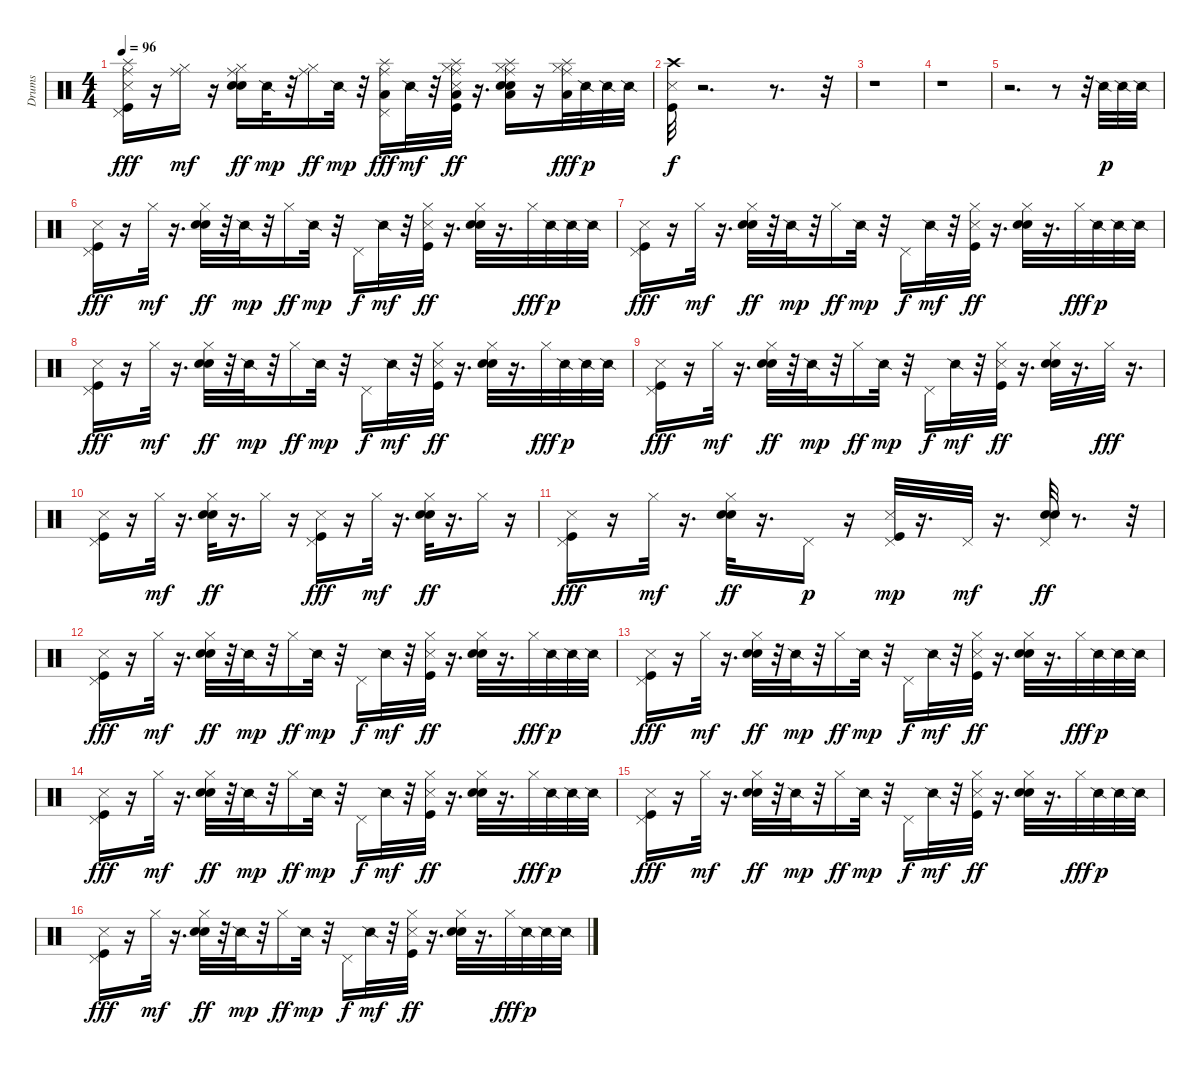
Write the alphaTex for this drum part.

\track ("Drums" "Drums") {instrument percussion}
\staff {score}
\articulation defaults
\ts (4 4)
\tempo 96
\clef neutral
\ks c
("Ride (middle)" "Splash (hit)" "Metronome (hit)" "Kick (hit)" "Pedal Hi-Hat (hit)").16{dy fff} r.16 ("Ride (middle)" "Hi-Hat (closed)").16{dy mf} r.16 ("Ride (middle)" "Electric Snare (hit)" "Metronome (bell)" "Hi-Hat (closed)").16{dy ff} "Snare (side stick) 2".32{dy mp} r.32 ("Ride (middle)" "Hi-Hat (closed)").16{dy ff} "Snare (side stick) 2".32{dy mp} r.32 ("Ride (middle)" "Splash (hit)" "Low Tom (hit)" "Pedal Hi-Hat (hit)").16{dy fff} "Snare (side stick) 2".32{dy mf} r.32 ("Ride (middle)" "Splash (hit)" "Metronome (hit)" "Kick (hit)" "Low Tom (hit)" "Hi-Hat (closed)").32{dy ff} r.16{d} ("Ride (middle)" "Splash (hit)" "Electric Snare (hit)" "Metronome (bell)" "Low Tom (hit)" "Hi-Hat (closed)").16 r.16 ("Ride (middle)" "Splash (hit)" "Low Tom (hit)" "Hi-Hat (closed)").32{dy fff} "Snare (side stick) 2".32{dy p} "Snare (side stick) 2".32 "Snare (side stick) 2".32 |
("Crash high (hit)" "Metronome (hit)" "Kick (hit)").32{dy f} r.2{d} r.8{d} r.32 |
r.1 |
r.1 |
r.2{d} r.8 r.32 "Snare (side stick) 2".32{dy p} "Snare (side stick) 2".32 "Snare (side stick) 2".32 |
("Metronome (hit)" "Kick (hit)" "Pedal Hi-Hat (hit)").16{dy fff} r.16 "Hi-Hat (closed)".32{dy mf} r.16{d} ("Electric Snare (hit)" "Metronome (bell)" "Hi-Hat (closed)").32{dy ff} r.32 "Snare (side stick) 2".32{dy mp} r.32 "Hi-Hat (closed)".16{dy ff} "Snare (side stick) 2".32{dy mp} r.32 "Pedal Hi-Hat (hit)".16{dy f} "Snare (side stick) 2".32{dy mf} r.32 ("Metronome (hit)" "Kick (hit)" "Hi-Hat (closed)").32{dy ff} r.16{d} ("Electric Snare (hit)" "Metronome (bell)" "Hi-Hat (closed)").32 r.16{d} "Hi-Hat (closed)".32{dy fff} "Snare (side stick) 2".32{dy p} "Snare (side stick) 2".32 "Snare (side stick) 2".32 |
("Metronome (hit)" "Kick (hit)" "Pedal Hi-Hat (hit)").16{dy fff} r.16 "Hi-Hat (closed)".32{dy mf} r.16{d} ("Electric Snare (hit)" "Metronome (bell)" "Hi-Hat (closed)").32{dy ff} r.32 "Snare (side stick) 2".32{dy mp} r.32 "Hi-Hat (closed)".16{dy ff} "Snare (side stick) 2".32{dy mp} r.32 "Pedal Hi-Hat (hit)".16{dy f} "Snare (side stick) 2".32{dy mf} r.32 ("Metronome (hit)" "Kick (hit)" "Hi-Hat (closed)").32{dy ff} r.16{d} ("Electric Snare (hit)" "Metronome (bell)" "Hi-Hat (closed)").32 r.16{d} "Hi-Hat (closed)".32{dy fff} "Snare (side stick) 2".32{dy p} "Snare (side stick) 2".32 "Snare (side stick) 2".32 |
("Metronome (hit)" "Kick (hit)" "Pedal Hi-Hat (hit)").16{dy fff} r.16 "Hi-Hat (closed)".32{dy mf} r.16{d} ("Electric Snare (hit)" "Metronome (bell)" "Hi-Hat (closed)").32{dy ff} r.32 "Snare (side stick) 2".32{dy mp} r.32 "Hi-Hat (closed)".16{dy ff} "Snare (side stick) 2".32{dy mp} r.32 "Pedal Hi-Hat (hit)".16{dy f} "Snare (side stick) 2".32{dy mf} r.32 ("Metronome (hit)" "Kick (hit)" "Hi-Hat (closed)").32{dy ff} r.16{d} ("Electric Snare (hit)" "Metronome (bell)" "Hi-Hat (closed)").32 r.16{d} "Hi-Hat (closed)".32{dy fff} "Snare (side stick) 2".32{dy p} "Snare (side stick) 2".32 "Snare (side stick) 2".32 |
("Metronome (hit)" "Kick (hit)" "Pedal Hi-Hat (hit)").16{dy fff} r.16 "Hi-Hat (closed)".32{dy mf} r.16{d} ("Electric Snare (hit)" "Metronome (bell)" "Hi-Hat (closed)").32{dy ff} r.32 "Snare (side stick) 2".32{dy mp} r.32 "Hi-Hat (closed)".16{dy ff} "Snare (side stick) 2".32{dy mp} r.32 "Pedal Hi-Hat (hit)".16{dy f} "Snare (side stick) 2".32{dy mf} r.32 ("Metronome (hit)" "Kick (hit)" "Hi-Hat (closed)").32{dy ff} r.16{d} ("Electric Snare (hit)" "Metronome (bell)" "Hi-Hat (closed)").32 r.16{d} "Hi-Hat (closed)".32{dy fff} r.16{d} |
("Metronome (hit)" "Kick (hit)" "Pedal Hi-Hat (hit)").16 r.16 "Hi-Hat (closed)".32{dy mf} r.16{d} ("Electric Snare (hit)" "Metronome (bell)" "Hi-Hat (closed)").32{dy ff} r.16{d} "Hi-Hat (closed)".16 r.16 ("Metronome (hit)" "Kick (hit)" "Pedal Hi-Hat (hit)").16{dy fff} r.16 "Hi-Hat (closed)".32{dy mf} r.16{d} ("Electric Snare (hit)" "Metronome (bell)" "Hi-Hat (closed)").32{dy ff} r.16{d} "Hi-Hat (closed)".16 r.16 |
("Metronome (hit)" "Kick (hit)" "Pedal Hi-Hat (hit)").16{dy fff} r.16 "Hi-Hat (closed)".32{dy mf} r.16{d} ("Electric Snare (hit)" "Metronome (bell)" "Hi-Hat (closed)").32{dy ff} r.16{d} "Pedal Hi-Hat (hit)".16{dy p} r.16 ("Metronome (hit)" "Kick (hit)" "Pedal Hi-Hat (hit)").32{dy mp} r.16{d} "Pedal Hi-Hat (hit)".32{dy mf} r.16{d} ("Electric Snare (hit)" "Metronome (bell)" "Pedal Hi-Hat (hit)").32{dy ff} r.8{d} r.32 |
("Metronome (hit)" "Kick (hit)" "Pedal Hi-Hat (hit)").16{dy fff} r.16 "Hi-Hat (closed)".32{dy mf} r.16{d} ("Electric Snare (hit)" "Metronome (bell)" "Hi-Hat (closed)").32{dy ff} r.32 "Snare (side stick) 2".32{dy mp} r.32 "Hi-Hat (closed)".16{dy ff} "Snare (side stick) 2".32{dy mp} r.32 "Pedal Hi-Hat (hit)".16{dy f} "Snare (side stick) 2".32{dy mf} r.32 ("Metronome (hit)" "Kick (hit)" "Hi-Hat (closed)").32{dy ff} r.16{d} ("Electric Snare (hit)" "Metronome (bell)" "Hi-Hat (closed)").32 r.16{d} "Hi-Hat (closed)".32{dy fff} "Snare (side stick) 2".32{dy p} "Snare (side stick) 2".32 "Snare (side stick) 2".32 |
("Metronome (hit)" "Kick (hit)" "Pedal Hi-Hat (hit)").16{dy fff} r.16 "Hi-Hat (closed)".32{dy mf} r.16{d} ("Electric Snare (hit)" "Metronome (bell)" "Hi-Hat (closed)").32{dy ff} r.32 "Snare (side stick) 2".32{dy mp} r.32 "Hi-Hat (closed)".16{dy ff} "Snare (side stick) 2".32{dy mp} r.32 "Pedal Hi-Hat (hit)".16{dy f} "Snare (side stick) 2".32{dy mf} r.32 ("Metronome (hit)" "Kick (hit)" "Hi-Hat (closed)").32{dy ff} r.16{d} ("Electric Snare (hit)" "Metronome (bell)" "Hi-Hat (closed)").32 r.16{d} "Hi-Hat (closed)".32{dy fff} "Snare (side stick) 2".32{dy p} "Snare (side stick) 2".32 "Snare (side stick) 2".32 |
("Metronome (hit)" "Kick (hit)" "Pedal Hi-Hat (hit)").16{dy fff} r.16 "Hi-Hat (closed)".32{dy mf} r.16{d} ("Electric Snare (hit)" "Metronome (bell)" "Hi-Hat (closed)").32{dy ff} r.32 "Snare (side stick) 2".32{dy mp} r.32 "Hi-Hat (closed)".16{dy ff} "Snare (side stick) 2".32{dy mp} r.32 "Pedal Hi-Hat (hit)".16{dy f} "Snare (side stick) 2".32{dy mf} r.32 ("Metronome (hit)" "Kick (hit)" "Hi-Hat (closed)").32{dy ff} r.16{d} ("Electric Snare (hit)" "Metronome (bell)" "Hi-Hat (closed)").32 r.16{d} "Hi-Hat (closed)".32{dy fff} "Snare (side stick) 2".32{dy p} "Snare (side stick) 2".32 "Snare (side stick) 2".32 |
("Metronome (hit)" "Kick (hit)" "Pedal Hi-Hat (hit)").16{dy fff} r.16 "Hi-Hat (closed)".32{dy mf} r.16{d} ("Electric Snare (hit)" "Metronome (bell)" "Hi-Hat (closed)").32{dy ff} r.32 "Snare (side stick) 2".32{dy mp} r.32 "Hi-Hat (closed)".16{dy ff} "Snare (side stick) 2".32{dy mp} r.32 "Pedal Hi-Hat (hit)".16{dy f} "Snare (side stick) 2".32{dy mf} r.32 ("Metronome (hit)" "Kick (hit)" "Hi-Hat (closed)").32{dy ff} r.16{d} ("Electric Snare (hit)" "Metronome (bell)" "Hi-Hat (closed)").32 r.16{d} "Hi-Hat (closed)".32{dy fff} "Snare (side stick) 2".32{dy p} "Snare (side stick) 2".32 "Snare (side stick) 2".32 |
("Metronome (hit)" "Kick (hit)" "Pedal Hi-Hat (hit)").16{dy fff} r.16 "Hi-Hat (closed)".32{dy mf} r.16{d} ("Electric Snare (hit)" "Metronome (bell)" "Hi-Hat (closed)").32{dy ff} r.32 "Snare (side stick) 2".32{dy mp} r.32 "Hi-Hat (closed)".16{dy ff} "Snare (side stick) 2".32{dy mp} r.32 "Pedal Hi-Hat (hit)".16{dy f} "Snare (side stick) 2".32{dy mf} r.32 ("Metronome (hit)" "Kick (hit)" "Hi-Hat (closed)").32{dy ff} r.16{d} ("Electric Snare (hit)" "Metronome (bell)" "Hi-Hat (closed)").32 r.16{d} "Hi-Hat (closed)".32{dy fff} "Snare (side stick) 2".32{dy p} "Snare (side stick) 2".32 "Snare (side stick) 2".32
